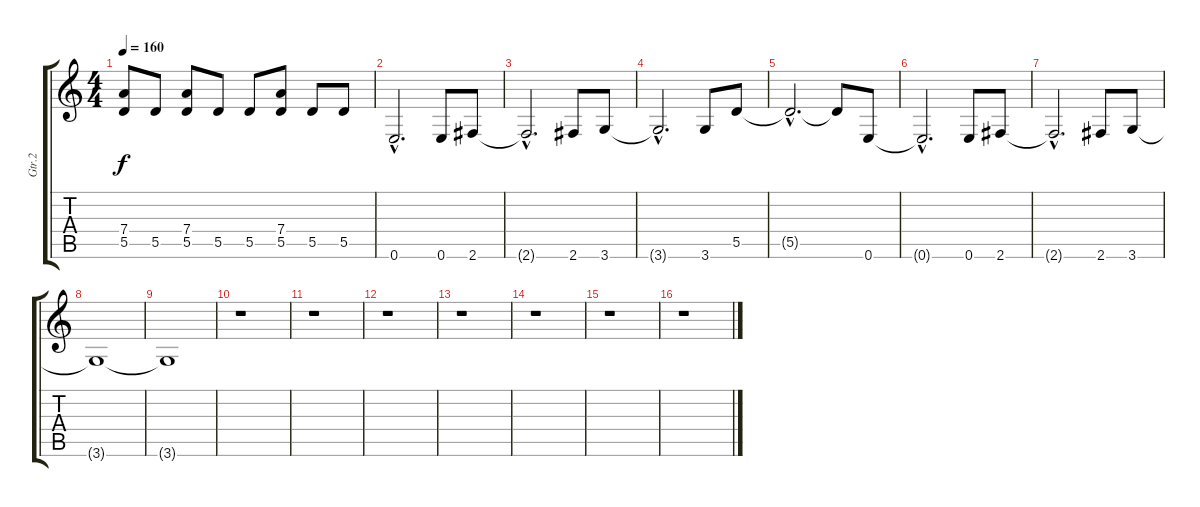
\track ("Gtr.2" "Gtr.2") {instrument overdrivenguitar}
\staff {score tabs}
\tuning (E4 B3 G3 D3 A2 E2) {hide}
\ts (4 4)
\tempo 160
\clef g2
\ks c
(7.4{t} 5.5{t}).8{dy f} 5.5.8 (7.4 5.5).8 5.5.8 5.5.8 (7.4 5.5).8 5.5.8 5.5.8 |
0.6{hac}.2{d} 0.6.8 2.6.8 |
2.6{hac t}.2{d} 2.6.8 3.6.8 |
3.6{hac t}.2{d} 3.6.8 5.5.8 |
5.5{hac t}.2{d} 5.5{t}.8 0.6.8 |
0.6{hac t}.2{d} 0.6.8 2.6.8 |
2.6{hac t}.2{d} 2.6.8 3.6.8 |
3.6{t}.1 |
3.6{t}.1 |
r.1 |
r.1 |
r.1 |
r.1 |
r.1 |
r.1 |
r.1
